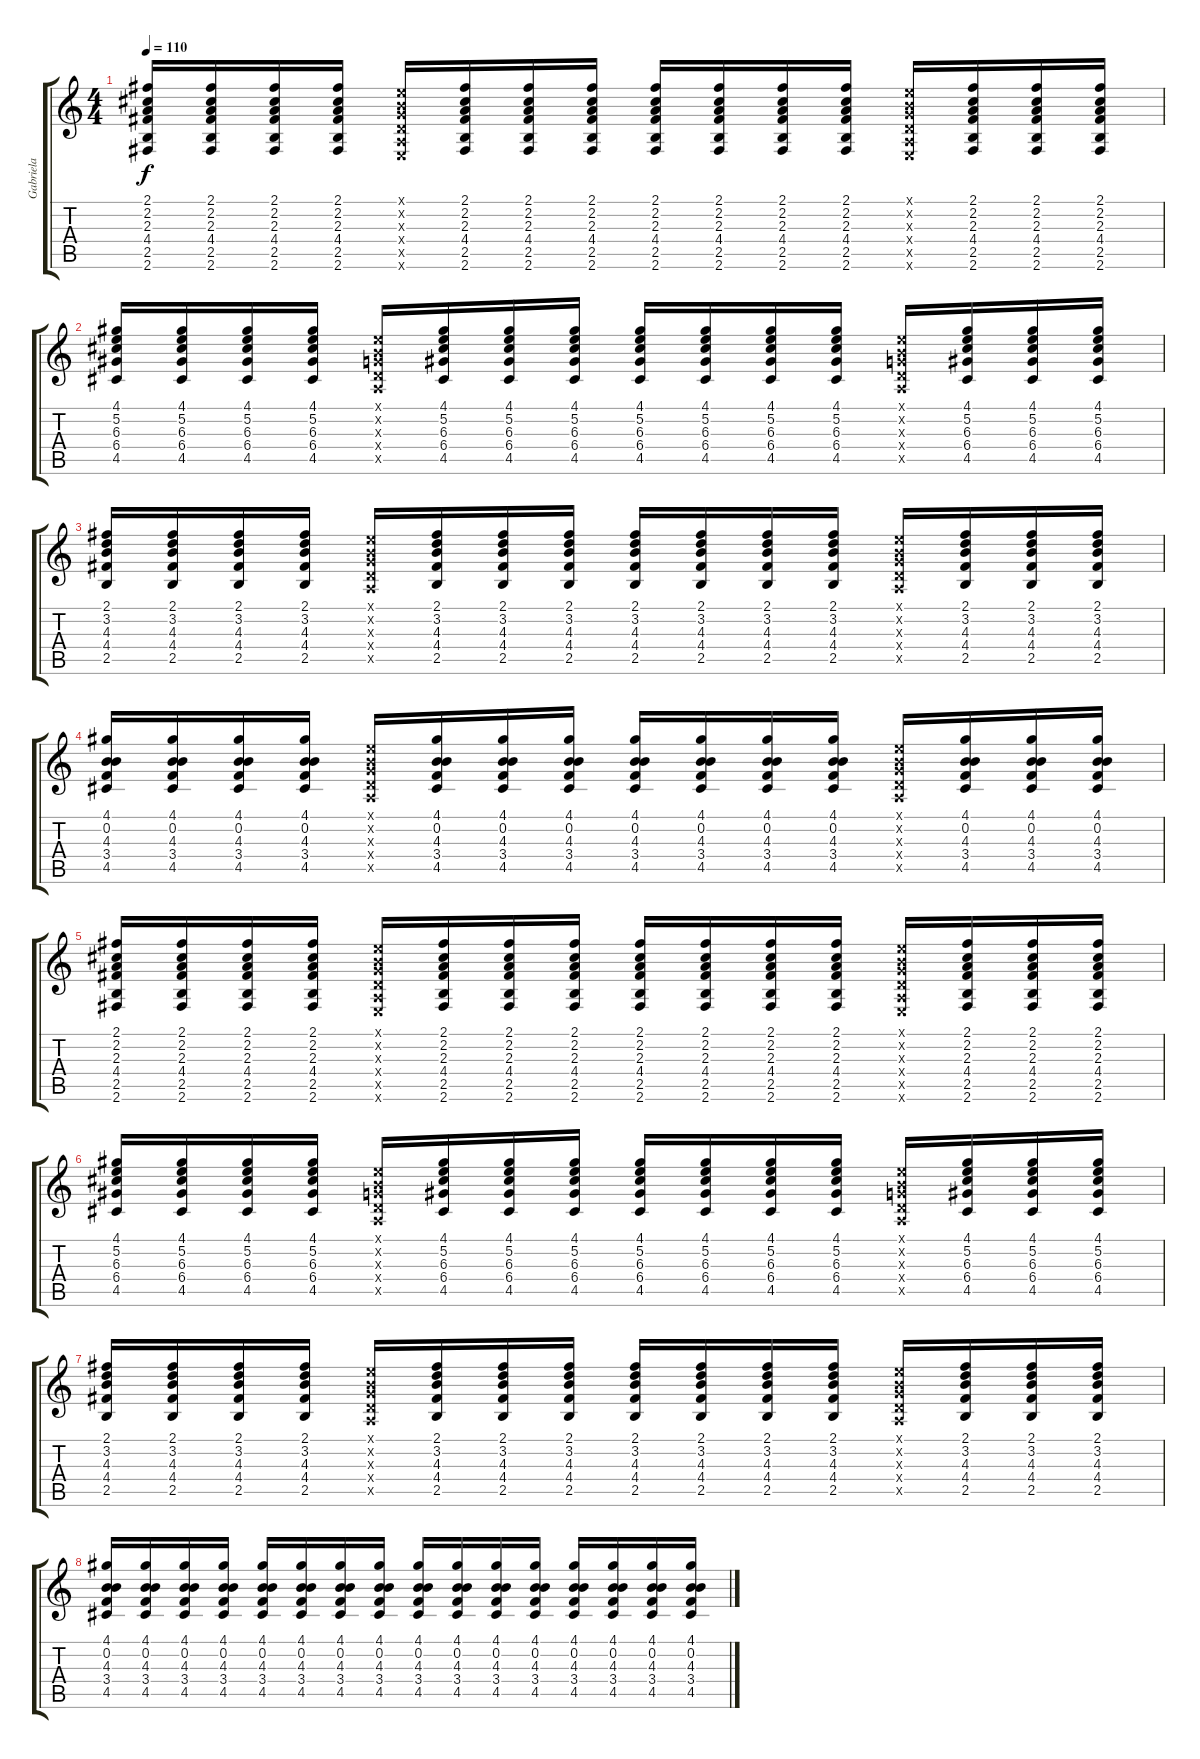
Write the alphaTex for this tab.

\track ("Gabriela" "Gabriela") {instrument acousticguitarsteel}
\staff {score tabs}
\tuning (E4 B3 G3 D3 A2 E2) {hide}
\ts (4 4)
\tempo 110
\clef g2
\ks c
(2.1 2.2 2.3 4.4 2.5 2.6).16{dy f} (2.1 2.2 2.3 4.4 2.5 2.6).16 (2.1 2.2 2.3 4.4 2.5 2.6).16 (2.1 2.2 2.3 4.4 2.5 2.6).16 (0.1{x} 0.2{x} 0.3{x} 0.4{x} 0.5{x} 0.6{x}).16 (2.1 2.2 2.3 4.4 2.5 2.6).16 (2.1 2.2 2.3 4.4 2.5 2.6).16 (2.1 2.2 2.3 4.4 2.5 2.6).16 (2.1 2.2 2.3 4.4 2.5 2.6).16 (2.1 2.2 2.3 4.4 2.5 2.6).16 (2.1 2.2 2.3 4.4 2.5 2.6).16 (2.1 2.2 2.3 4.4 2.5 2.6).16 (0.1{x} 0.2{x} 0.3{x} 0.4{x} 0.5{x} 0.6{x}).16 (2.1 2.2 2.3 4.4 2.5 2.6).16 (2.1 2.2 2.3 4.4 2.5 2.6).16 (2.1 2.2 2.3 4.4 2.5 2.6).16 |
(4.1 5.2 6.3 6.4 4.5).16 (4.1 5.2 6.3 6.4 4.5).16 (4.1 5.2 6.3 6.4 4.5).16 (4.1 5.2 6.3 6.4 4.5).16 (0.1{x} 0.2{x} 0.3{x} 0.4{x} 0.5{x}).16 (4.1 5.2 6.3 6.4 4.5).16 (4.1 5.2 6.3 6.4 4.5).16 (4.1 5.2 6.3 6.4 4.5).16 (4.1 5.2 6.3 6.4 4.5).16 (4.1 5.2 6.3 6.4 4.5).16 (4.1 5.2 6.3 6.4 4.5).16 (4.1 5.2 6.3 6.4 4.5).16 (0.1{x} 0.2{x} 0.3{x} 0.4{x} 0.5{x}).16 (4.1 5.2 6.3 6.4 4.5).16 (4.1 5.2 6.3 6.4 4.5).16 (4.1 5.2 6.3 6.4 4.5).16 |
(2.1 3.2 4.3 4.4 2.5).16 (2.1 3.2 4.3 4.4 2.5).16 (2.1 3.2 4.3 4.4 2.5).16 (2.1 3.2 4.3 4.4 2.5).16 (0.1{x} 0.2{x} 0.3{x} 0.4{x} 0.5{x}).16 (2.1 3.2 4.3 4.4 2.5).16 (2.1 3.2 4.3 4.4 2.5).16 (2.1 3.2 4.3 4.4 2.5).16 (2.1 3.2 4.3 4.4 2.5).16 (2.1 3.2 4.3 4.4 2.5).16 (2.1 3.2 4.3 4.4 2.5).16 (2.1 3.2 4.3 4.4 2.5).16 (0.1{x} 0.2{x} 0.3{x} 0.4{x} 0.5{x}).16 (2.1 3.2 4.3 4.4 2.5).16 (2.1 3.2 4.3 4.4 2.5).16 (2.1 3.2 4.3 4.4 2.5).16 |
(4.1 0.2 4.3 3.4 4.5).16 (4.1 0.2 4.3 3.4 4.5).16 (4.1 0.2 4.3 3.4 4.5).16 (4.1 0.2 4.3 3.4 4.5).16 (0.1{x} 0.2{x} 0.3{x} 0.4{x} 0.5{x}).16 (4.1 0.2 4.3 3.4 4.5).16 (4.1 0.2 4.3 3.4 4.5).16 (4.1 0.2 4.3 3.4 4.5).16 (4.1 0.2 4.3 3.4 4.5).16 (4.1 0.2 4.3 3.4 4.5).16 (4.1 0.2 4.3 3.4 4.5).16 (4.1 0.2 4.3 3.4 4.5).16 (0.1{x} 0.2{x} 0.3{x} 0.4{x} 0.5{x}).16 (4.1 0.2 4.3 3.4 4.5).16 (4.1 0.2 4.3 3.4 4.5).16 (4.1 0.2 4.3 3.4 4.5).16 |
(2.1 2.2 2.3 4.4 2.5 2.6).16 (2.1 2.2 2.3 4.4 2.5 2.6).16 (2.1 2.2 2.3 4.4 2.5 2.6).16 (2.1 2.2 2.3 4.4 2.5 2.6).16 (0.1{x} 0.2{x} 0.3{x} 0.4{x} 0.5{x} 0.6{x}).16 (2.1 2.2 2.3 4.4 2.5 2.6).16 (2.1 2.2 2.3 4.4 2.5 2.6).16 (2.1 2.2 2.3 4.4 2.5 2.6).16 (2.1 2.2 2.3 4.4 2.5 2.6).16 (2.1 2.2 2.3 4.4 2.5 2.6).16 (2.1 2.2 2.3 4.4 2.5 2.6).16 (2.1 2.2 2.3 4.4 2.5 2.6).16 (0.1{x} 0.2{x} 0.3{x} 0.4{x} 0.5{x} 0.6{x}).16 (2.1 2.2 2.3 4.4 2.5 2.6).16 (2.1 2.2 2.3 4.4 2.5 2.6).16 (2.1 2.2 2.3 4.4 2.5 2.6).16 |
(4.1 5.2 6.3 6.4 4.5).16 (4.1 5.2 6.3 6.4 4.5).16 (4.1 5.2 6.3 6.4 4.5).16 (4.1 5.2 6.3 6.4 4.5).16 (0.1{x} 0.2{x} 0.3{x} 0.4{x} 0.5{x}).16 (4.1 5.2 6.3 6.4 4.5).16 (4.1 5.2 6.3 6.4 4.5).16 (4.1 5.2 6.3 6.4 4.5).16 (4.1 5.2 6.3 6.4 4.5).16 (4.1 5.2 6.3 6.4 4.5).16 (4.1 5.2 6.3 6.4 4.5).16 (4.1 5.2 6.3 6.4 4.5).16 (0.1{x} 0.2{x} 0.3{x} 0.4{x} 0.5{x}).16 (4.1 5.2 6.3 6.4 4.5).16 (4.1 5.2 6.3 6.4 4.5).16 (4.1 5.2 6.3 6.4 4.5).16 |
(2.1 3.2 4.3 4.4 2.5).16 (2.1 3.2 4.3 4.4 2.5).16 (2.1 3.2 4.3 4.4 2.5).16 (2.1 3.2 4.3 4.4 2.5).16 (0.1{x} 0.2{x} 0.3{x} 0.4{x} 0.5{x}).16 (2.1 3.2 4.3 4.4 2.5).16 (2.1 3.2 4.3 4.4 2.5).16 (2.1 3.2 4.3 4.4 2.5).16 (2.1 3.2 4.3 4.4 2.5).16 (2.1 3.2 4.3 4.4 2.5).16 (2.1 3.2 4.3 4.4 2.5).16 (2.1 3.2 4.3 4.4 2.5).16 (0.1{x} 0.2{x} 0.3{x} 0.4{x} 0.5{x}).16 (2.1 3.2 4.3 4.4 2.5).16 (2.1 3.2 4.3 4.4 2.5).16 (2.1 3.2 4.3 4.4 2.5).16 |
(4.1 0.2 4.3 3.4 4.5).16 (4.1 0.2 4.3 3.4 4.5).16 (4.1 0.2 4.3 3.4 4.5).16 (4.1 0.2 4.3 3.4 4.5).16 (4.1 0.2 4.3 3.4 4.5).16 (4.1 0.2 4.3 3.4 4.5).16 (4.1 0.2 4.3 3.4 4.5).16 (4.1 0.2 4.3 3.4 4.5).16 (4.1 0.2 4.3 3.4 4.5).16 (4.1 0.2 4.3 3.4 4.5).16 (4.1 0.2 4.3 3.4 4.5).16 (4.1 0.2 4.3 3.4 4.5).16 (4.1 0.2 4.3 3.4 4.5).16 (4.1 0.2 4.3 3.4 4.5).16 (4.1 0.2 4.3 3.4 4.5).16 (4.1 0.2 4.3 3.4 4.5).16
